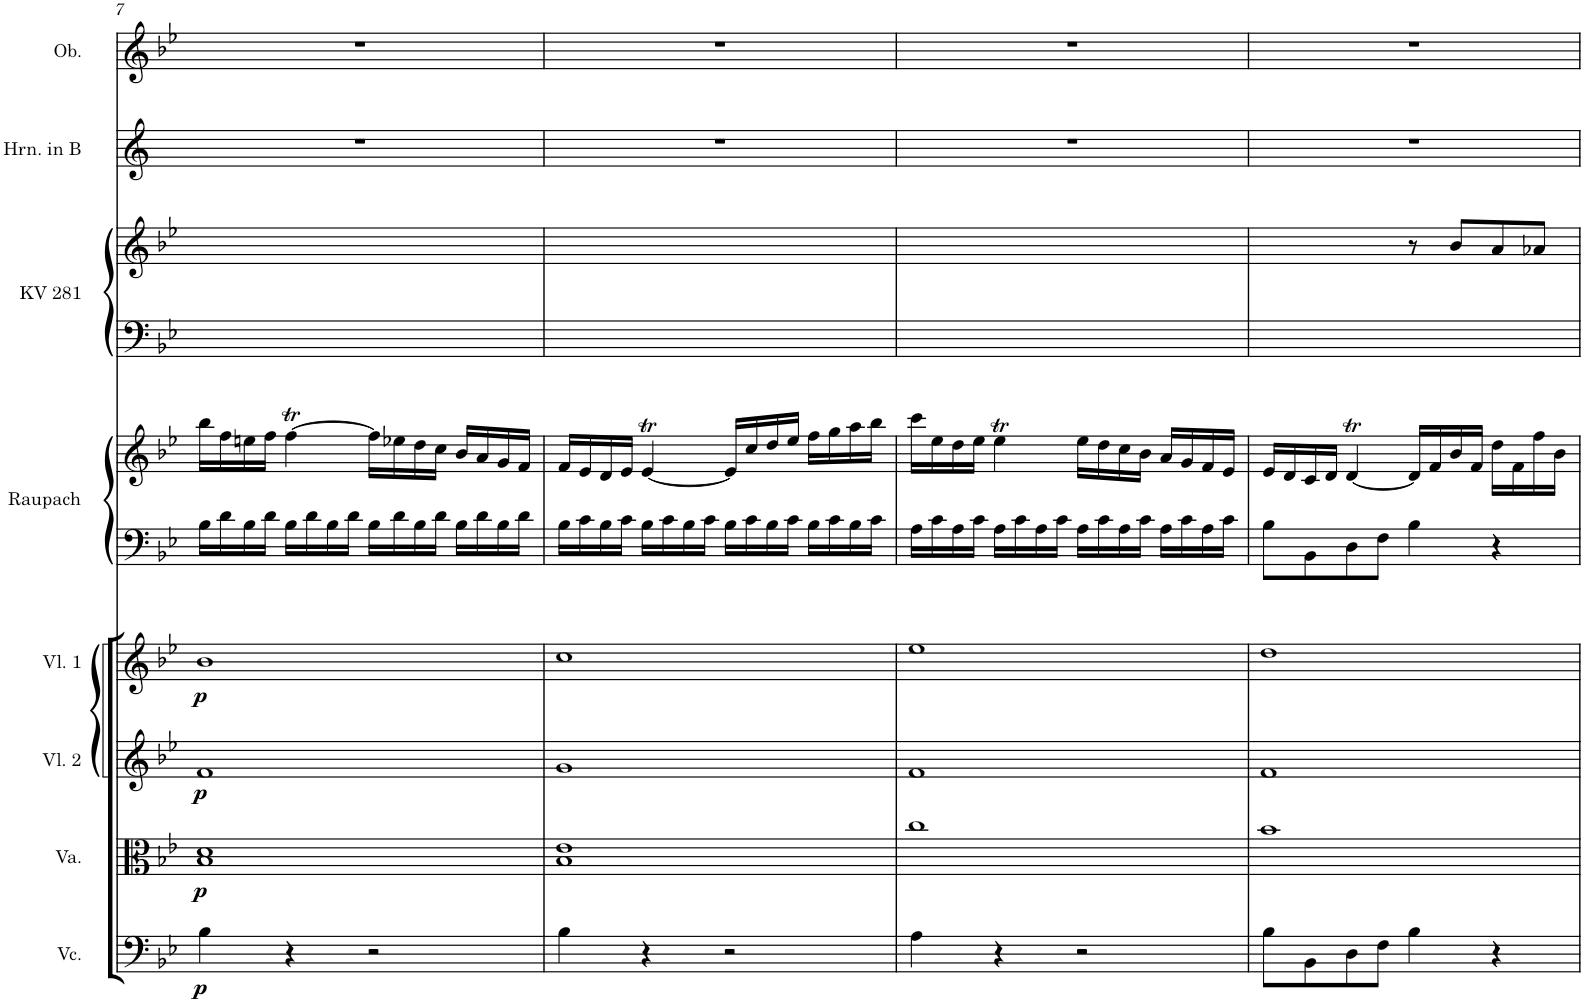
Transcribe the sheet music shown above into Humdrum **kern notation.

**kern	**dynam	**kern	**dynam	**kern	**dynam	**kern	**dynam	**kern	**kern	**kern	**kern	**kern	**kern
*part8	*part8	*part7	*part7	*part6	*part6	*part5	*part5	*part4	*part4	*part3	*part3	*part2	*part1
*staff10	*staff10	*staff9	*staff9	*staff8	*staff8	*staff7	*staff7	*staff6	*staff5	*staff4	*staff3	*staff2	*staff1
*I"Violoncello	*	*I"Viola	*	*I"Violine 2	*	*I"Violine 1	*	*I"Raupach Op. 1, Nr. 1	*	*I"Mozart KV 281	*	*I"Horn in B	*I"Oboe
*I'Vc.	*	*I'Va.	*	*I'Vl. 2	*	*I'Vl. 1	*	*I'Raupach	*	*I'KV 281	*	*I'Hrn. in B	*I'Ob.
!!LO:PB:g=z
*clefF4	*	*clefC3	*	*clefG2	*	*clefG2	*	*clefF4	*clefG2	*clefF4	*clefG2	*clefG2	*clefG2
*	*	*	*	*	*	*	*	*	*	*	*	*Trd4c7	*
*k[b-e-]	*	*k[b-e-]	*	*k[b-e-]	*	*k[b-e-]	*	*k[b-e-]	*k[b-e-]	*k[b-e-]	*k[b-e-]	*k[]	*k[b-e-]
*M4/4	*	*M4/4	*	*M4/4	*	*M4/4	*	*M4/4	*M4/4	*M4/4	*M4/4	*M4/4	*M4/4
*met(c)	*	*met(c)	*	*met(c)	*	*met(c)	*	*met(c)	*met(c)	*met(c)	*met(c)	*met(c)	*met(c)
=7	=7	=7	=7	=7	=7	=7	=7	=7	=7	=7	=7	=7	=7
!	!LO:DY:b	!	!LO:DY:b	!	!LO:DY:b	!	!LO:DY:b	!	!	!	!	!	!
4B-\	p	1B- 1d	p	1f	p	1b-	p	16B-\LL	16bb-\LL	1ryy	1ryy	1r	1r
.	.	.	.	.	.	.	.	16d\	16ff\	.	.	.	.
.	.	.	.	.	.	.	.	16B-\	16een\	.	.	.	.
.	.	.	.	.	.	.	.	16d\JJ	16ff\JJ	.	.	.	.
4r	.	.	.	.	.	.	.	16B-\LL	[4ffT\	.	.	.	.
.	.	.	.	.	.	.	.	16d\	.	.	.	.	.
.	.	.	.	.	.	.	.	16B-\	.	.	.	.	.
.	.	.	.	.	.	.	.	16d\JJ	.	.	.	.	.
2r	.	.	.	.	.	.	.	16B-\LL	16ff\LL]	.	.	.	.
.	.	.	.	.	.	.	.	16d\	16ee-X\	.	.	.	.
.	.	.	.	.	.	.	.	16B-\	16dd\	.	.	.	.
.	.	.	.	.	.	.	.	16d\JJ	16cc\JJ	.	.	.	.
.	.	.	.	.	.	.	.	16B-\LL	16b-/LL	.	.	.	.
.	.	.	.	.	.	.	.	16d\	16a/	.	.	.	.
.	.	.	.	.	.	.	.	16B-\	16g/	.	.	.	.
.	.	.	.	.	.	.	.	16d\JJ	16f/JJ	.	.	.	.
=8	=8	=8	=8	=8	=8	=8	=8	=8	=8	=8	=8	=8	=8
4B-\	.	1B- 1e-	.	1g	.	1cc	.	16B-\LL	16f/LL	1ryy	1ryy	1r	1r
.	.	.	.	.	.	.	.	16c\	16e-/	.	.	.	.
.	.	.	.	.	.	.	.	16B-\	16d/	.	.	.	.
.	.	.	.	.	.	.	.	16c\JJ	16e-/JJ	.	.	.	.
4r	.	.	.	.	.	.	.	16B-\LL	[4e-T/	.	.	.	.
.	.	.	.	.	.	.	.	16c\	.	.	.	.	.
.	.	.	.	.	.	.	.	16B-\	.	.	.	.	.
.	.	.	.	.	.	.	.	16c\JJ	.	.	.	.	.
2r	.	.	.	.	.	.	.	16B-\LL	16e-/LL]	.	.	.	.
.	.	.	.	.	.	.	.	16c\	16cc/	.	.	.	.
.	.	.	.	.	.	.	.	16B-\	16dd/	.	.	.	.
.	.	.	.	.	.	.	.	16c\JJ	16ee-/JJ	.	.	.	.
.	.	.	.	.	.	.	.	16B-\LL	16ff\LL	.	.	.	.
.	.	.	.	.	.	.	.	16c\	16gg\	.	.	.	.
.	.	.	.	.	.	.	.	16B-\	16aa\	.	.	.	.
.	.	.	.	.	.	.	.	16c\JJ	16bb-\JJ	.	.	.	.
=9	=9	=9	=9	=9	=9	=9	=9	=9	=9	=9	=9	=9	=9
4A\	.	1cc	.	1f	.	1ee-	.	16A\LL	16ccc\LL	1ryy	1ryy	1r	1r
.	.	.	.	.	.	.	.	16c\	16ee-\	.	.	.	.
.	.	.	.	.	.	.	.	16A\	16dd\	.	.	.	.
.	.	.	.	.	.	.	.	16c\JJ	16ee-\JJ	.	.	.	.
4r	.	.	.	.	.	.	.	16A\LL	4ee-T\	.	.	.	.
.	.	.	.	.	.	.	.	16c\	.	.	.	.	.
.	.	.	.	.	.	.	.	16A\	.	.	.	.	.
.	.	.	.	.	.	.	.	16c\JJ	.	.	.	.	.
2r	.	.	.	.	.	.	.	16A\LL	16ee-\LL	.	.	.	.
.	.	.	.	.	.	.	.	16c\	16dd\	.	.	.	.
.	.	.	.	.	.	.	.	16A\	16cc\	.	.	.	.
.	.	.	.	.	.	.	.	16c\JJ	16b-\JJ	.	.	.	.
.	.	.	.	.	.	.	.	16A\LL	16a/LL	.	.	.	.
.	.	.	.	.	.	.	.	16c\	16g/	.	.	.	.
.	.	.	.	.	.	.	.	16A\	16f/	.	.	.	.
.	.	.	.	.	.	.	.	16c\JJ	16e-/JJ	.	.	.	.
=10	=10	=10	=10	=10	=10	=10	=10	=10	=10	=10	=10	=10	=10
8B-\L	.	1b-	.	1f	.	1dd	.	8B-\L	16e-/LL	1ryy	2ryy	1r	1r
.	.	.	.	.	.	.	.	.	16d/	.	.	.	.
8BB-\	.	.	.	.	.	.	.	8BB-\	16c/	.	.	.	.
.	.	.	.	.	.	.	.	.	16d/JJ	.	.	.	.
8D\	.	.	.	.	.	.	.	8D\	[4dt/	.	.	.	.
8F\J	.	.	.	.	.	.	.	8F\J	.	.	.	.	.
4B-\	.	.	.	.	.	.	.	4B-\	16d/LL]	.	8r	.	.
.	.	.	.	.	.	.	.	.	16f/	.	.	.	.
.	.	.	.	.	.	.	.	.	16b-/	.	8b-/L	.	.
.	.	.	.	.	.	.	.	.	16f/JJ	.	.	.	.
4r	.	.	.	.	.	.	.	4r	16dd\LL	.	8a/	.	.
.	.	.	.	.	.	.	.	.	16f\	.	.	.	.
.	.	.	.	.	.	.	.	.	16ff\	.	8a-X/J	.	.
.	.	.	.	.	.	.	.	.	16b-\JJ	.	.	.	.
=	=	=	=	=	=	=	=	=	=	=	=	=	=
*-	*-	*-	*-	*-	*-	*-	*-	*-	*-	*-	*-	*-	*-
